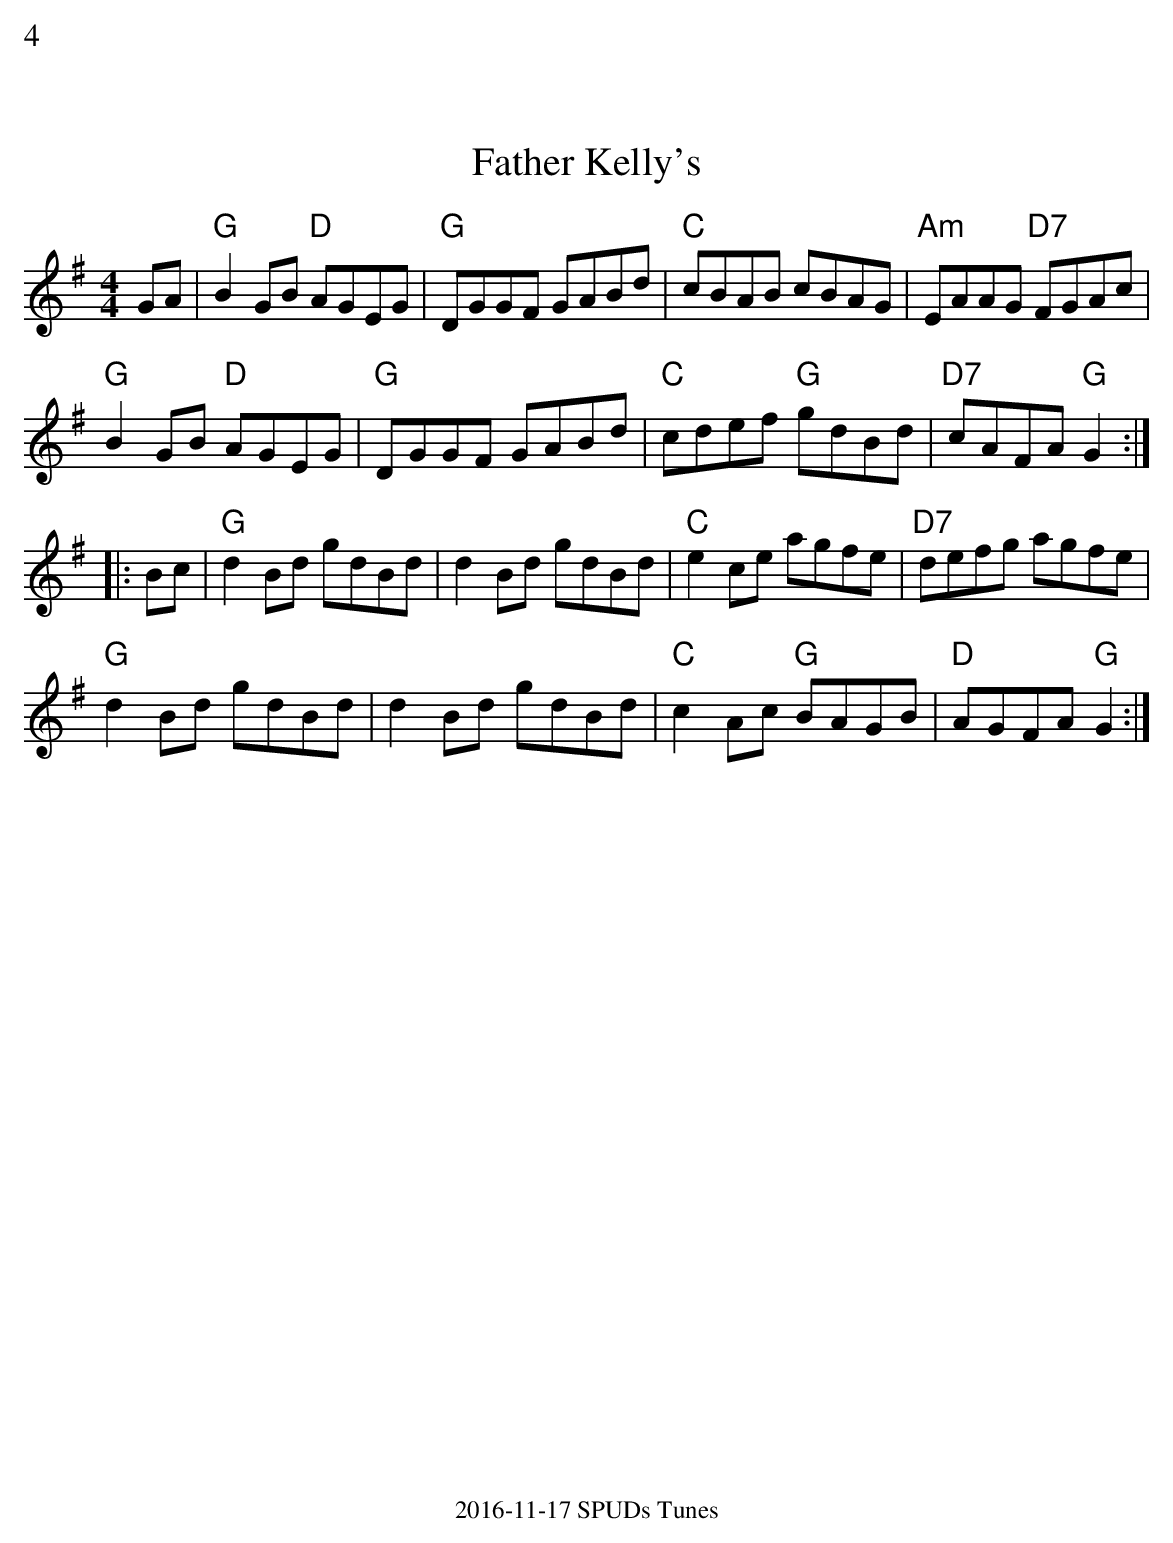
X:1
%%text 4
T:Father Kelly's
M:4/4
K:G
GA|"G"B2GB "D"AGEG|"G"DGGF GABd|"C"cBAB cBAG|"Am"EAAG "D7"FGAc|
"G"B2GB "D"AGEG|"G"DGGF GABd|"C"cdef "G"gdBd|"D7"cAFA "G"G2:|
|:Bc|"G"d2Bd gdBd|d2Bd gdBd|"C"e2ce agfe|"D7"defg agfe|
"G"d2Bd gdBd|d2Bd gdBd|"C"c2Ac "G"BAGB|"D"AGFA "G"G2:|
